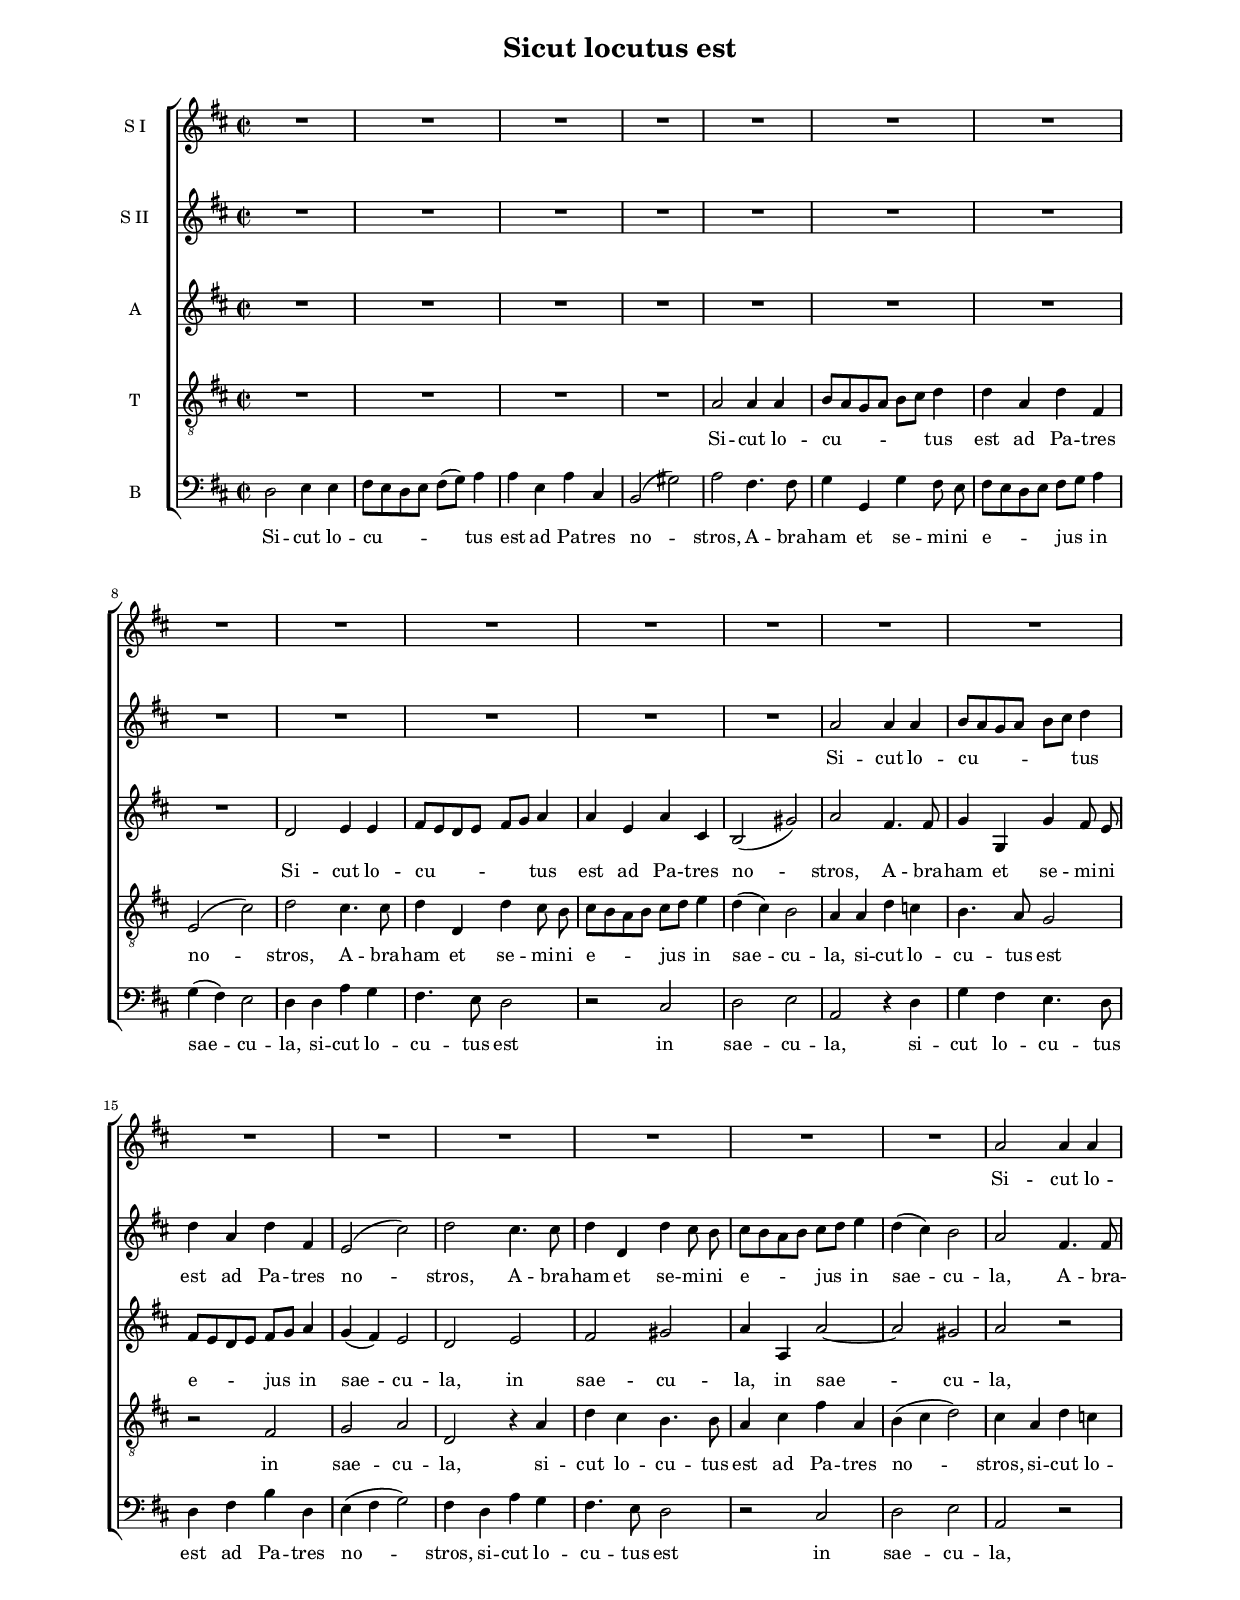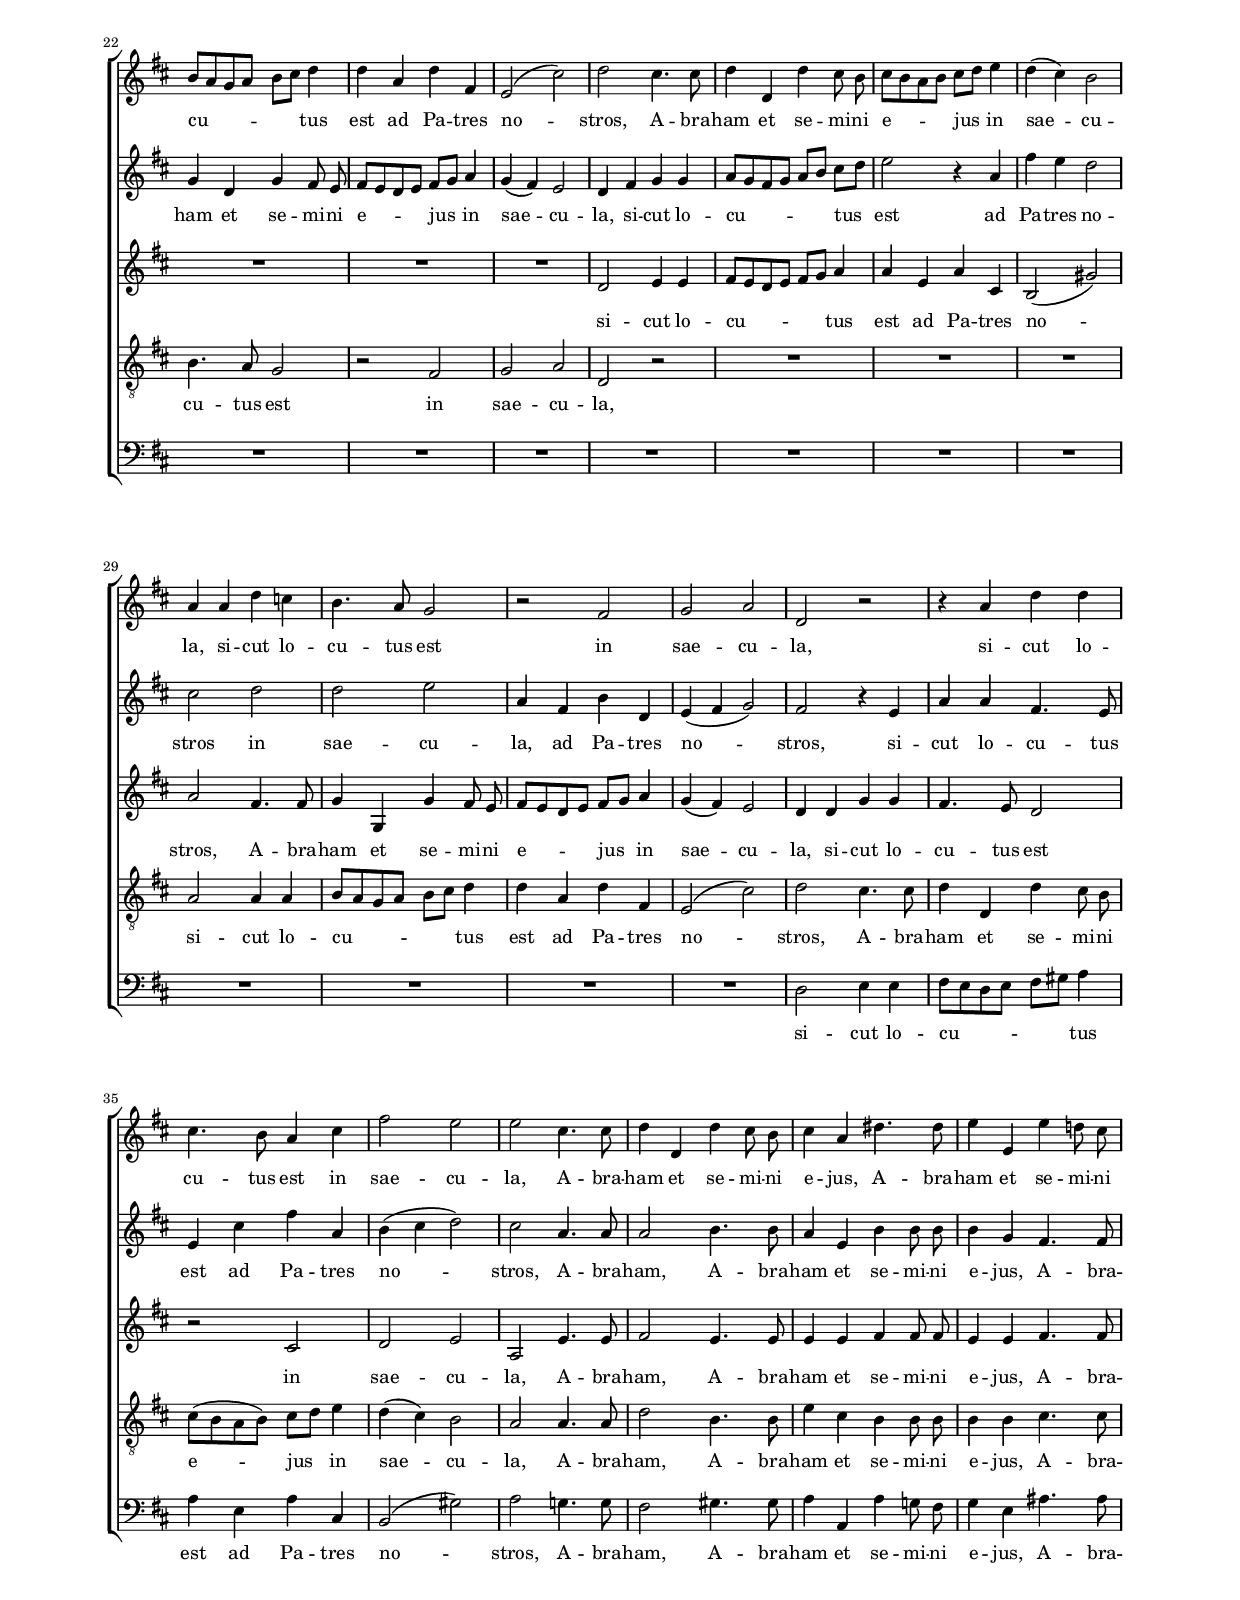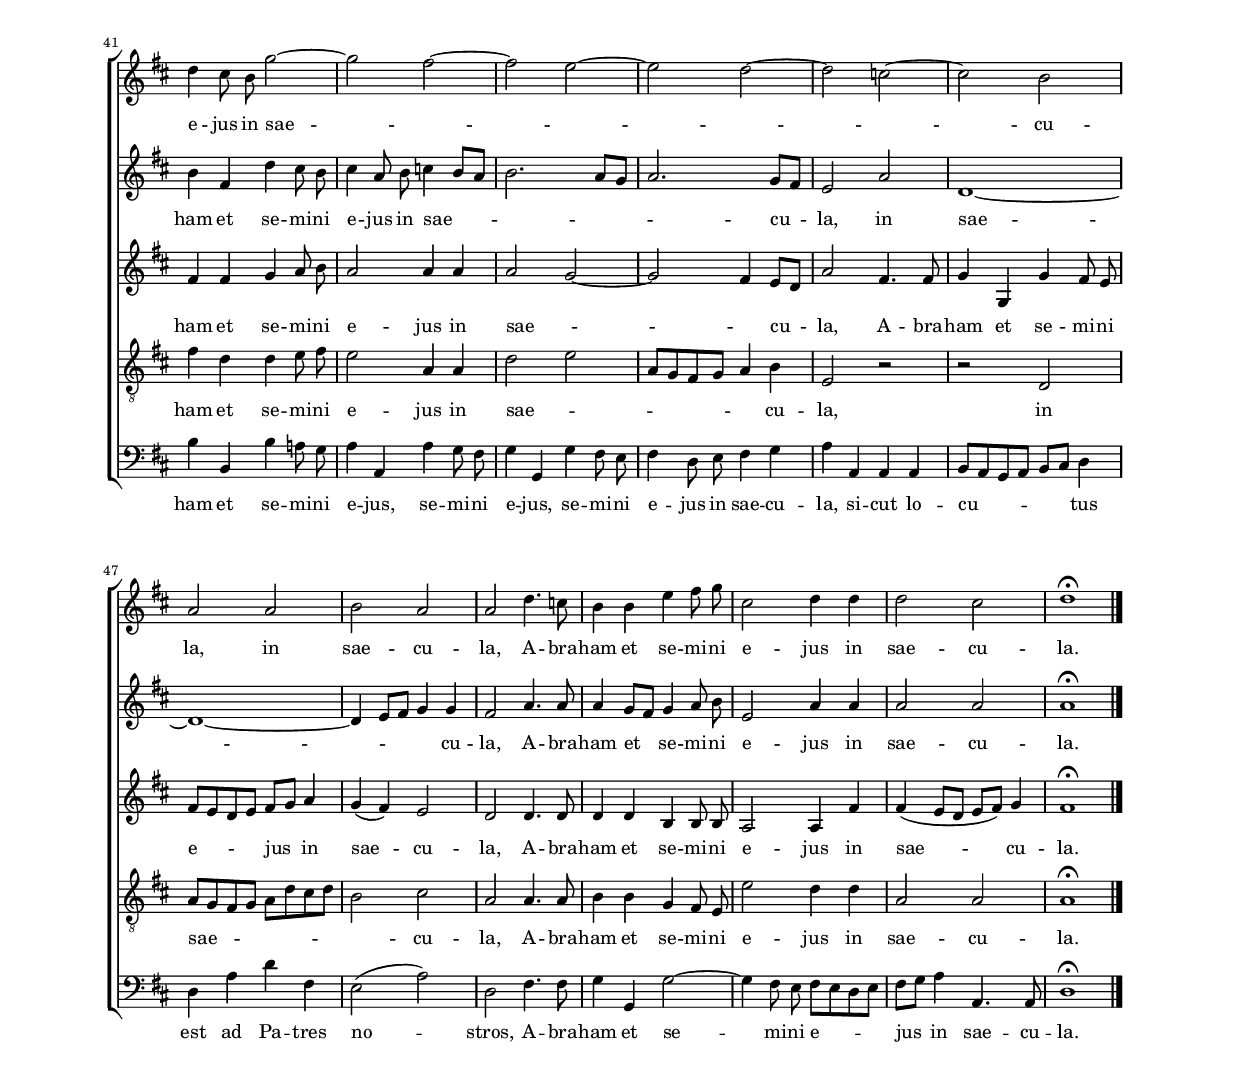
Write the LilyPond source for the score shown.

\header
{
  title="Sicut locutus est"
  composer=""
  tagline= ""
}

\version "2.18.2"
\include "deutsch.ly"
#(set-global-staff-size 15)
% #(set-default-paper-size "letter")
#(ly:set-option 'point-and-click #f)

	
\paper
	{
	top-margin = 1.8 \cm
	bottom-margin = 1.8 \cm
	left-margin = 2 \cm
	right-margin = 2 \cm
	ragged-bottom = ##f
	ragged-last-bottom = ##t
	print-page-number = ##f
	system-system-spacing = #'((basic-distance . 18) (minimum-distance . 14) (padding . 8) (strechability . 150))
%	systems-per-page = 3
%	min-systems-per-page = 3
	markup-system-spacing #'basic-distance = #12
%	print-all-headers = ##t
%	print-first-page-number = ##t
%	first-page-number = 1
	}

	
global = {
	\key d \major
	\time 2/2
        \skip 1*53 \bar "|."
	}
	
	m = \melisma
	me = \melismaEnd



     
cantus =  \relative c''
	{
	\autoBeamOff
	R1
	R1
	R1
	R1
%5
	R1 |
	R1
	R1
	R1
	R1
%10
	R1 |
	R1
	R1
	R1
	R1
%15
	R1 |
	R1
	R1
	R1
	R1
%20
	R1 |
	a2 a4 a
	h8[ \m a g a] h[ cis] \me d4
	d4 a d fis,
	e2( \m cis') \me
%25
	d2 cis4. cis8 |
	d4 d, d' cis8 h
	cis8[ h a h] cis[ d] e4
	d4( \m cis) \me h2
	a4 a d c
%30
	h4. a8 g2 |
	r2 fis
	g2 a
	d,2 r
	r4 a' d d
%35
	cis4. h8 a4 cis |
	fis2 e
	e2 cis4. cis8
	d4 d, d' cis8 h
	cis4 a dis4. dis8
%40
	e4 e, e' d!8 cis |
	d4 cis8 h g'2~
	g2 \m fis~
	fis2 e~
	e2 d~
%45
	d2 c~ |
	c2 \me h
	a2 a
	h2 a
	a2 d4. c8
%50
	h4 h e fis8 g |
	cis,2 d4 d
	d2 cis
        d1^\fermata |
	}


quintus =  \relative c''
        {
	\autoBeamOff
        R1
	R1
	R1
	R1
%5
	R1 |
	R1
	R1
	R1
	R1
%10
	R1 |
	R1
	R1
	a2 a4 a
	h8[ \m a g a] h[ cis] \me d4
%15
	d4 a d fis,
	e2( \m cis') \me
	d2 cis4. cis8 |
	d4 d, d' cis8 h
	cis8[ h a h] cis[ d] e4
%20
        d4( \m cis) \me h2 |	
        a2 fis4. fis8
	g4 d g fis8 e
	fis8[ e d e] fis8[ g] a4
	g4( \m fis) \me e2
%25
	d4 fis g g |
	a8[ \m g fis g] a[ h] \me cis[ d]
	e2 r4 a,
	fis'4 e d2
	cis2 d
%30
	d2 e |
	a,4 fis h d,
	e4( \m fis g2) \me
	fis2 r4 e
	a4 a fis4. e8
%35
	e4 cis' fis a, |
	h4( \m cis d2) \me
	cis2 a4. a8
	a2 h4. h8
	a4 e h' h8 h
%40
	h4 g fis4. fis8 |
	h4 fis d' cis8 h
	cis4 a8 h c4 \m h8[ a]
	h2. a8[ g]
	a2. \me g8[ fis]
%45
	e2 a |
	d,1~
	d1~
	d4 \m e8[ fis] g4 \me g
	fis2 a4. a8
%50
	a4 g8[ fis] g4 a8 h |
	e,2 a4 a
	a2 a
	a1^\fermata |
	}


altus =  \relative c'
	{
	\autoBeamOff
	R1  
	R1
	R1
	R1
%5
	R1 |
	R1
	R1
	R1
	d2 e4 e
%10
	fis8[ \m e d e] fis[ g] \me a4 |
	a4 e a cis,
	h2( \m gis') \me
	a2 fis4. fis8
	g4 g, g' fis8 e
%15
	fis8[ e d e] fis[ g] a4 |
	g4( \m fis) \me e2
	d2 e
	fis gis
	a4 a, a'2~
%20
        a2 gis |
	a2 r
	R1
	R1
	R1
%25
	d,2 e4 e |
	fis8[ \m e d e] fis[ g] \me a4
	a4 e a cis,
	h2( \m gis') \me
	a2 fis4. fis8
%30
	g4 g, g' fis8 e |
	fis8[ e d e] fis[ g] a4
	g4( \m fis) \me e2
	d4 d g g
	fis4. e8 d2
%35
	r2 cis |
	d2 e
	a,2 e'4. e8
	fis2 e4. e8
	e4 e fis fis8 fis
%40
	e4 e fis4. fis8 |
	fis4 fis g a8 h
	a2 a4 a
	a2 \m  g~
	g2 fis4 \me e8[ d]
%45
	a'2 fis4. fis8 |
	g4 g, g' fis8 e
	fis8[ e d e] fis[ g] a4
	g4( \m fis) \me e2
	d2 d4. d8
%50
	d4 d h h8 h |
	a2 a4 fis'
	fis4( \m e8[ d] e[ fis]) \me g4
	fis1^\fermata |
	}

	
tenor  =  \relative c'
	{
	\autoBeamOff
	R1
	R1
	R1
	R1
%5
	a2 a4 a
	h8[ \m a g a] h[ cis] \me d4
	d4 a d fis,
	e2( \m cis') \me
	d2 cis4. cis8
%10
	d4 d, d' cis8 h
	cis8[ h a h] cis[ d] e4
	d4( \m cis) \me h2
	a4 a d c
	h4. a8 g2 |
%15
        r2 fis
	g2 a
	d,2 r4 a'
	d4 cis h4. h8
	a4 cis fis a,
%20
	h4( \m cis d2) \me |
	cis 4 a d c
	h4. a8 g2
	r2 fis
	g2 a
%25
	d,2 r |
	R1
	R1
	R1
	a'2 a4 a
%30
	h8[ \m a g a] h[ cis] \me d4 |
	d4 a d fis,
	e2( \m cis' ) \me
	d2 cis4. cis8
	d4 d, d' cis8 h
%35
	cis8[( h a h]) cis[ d] e4 |
	d4( \m cis) \me h2
	a2 a4. a8
	d2 h4. h8
	e4 cis h h8 h
%40
	h4 h cis4. cis8 |
	fis4 d d e8 fis
	e2 a,4 a
	d2 \m e
	a,8[ g fis g] a4 \me h
%45
	e,2 r |
	r2 d
	a'8[ \m g fis g] a[ d cis d]
	h2 \me cis
	a2 a4. a8
%50
	h4 h g fis8 e |
	e'2 d4 d
	a2 a
	a1^\fermata |
	}


bassus  =  \relative c
	{
	\autoBeamOff
	d2 e4 e
	fis8[ \m e d e] fis[( g]) \me a4
	a4 e a cis,
	h2( \m gis') \me
%5
	a2 fis4. fis8 |
	g4 g, g' fis8 e
	fis8[ e d e] fis[ g] a4
	g4( \m fis) \me e2
	d4 d a' g
%10
	fis4. e8 d2 |
	r2 cis
	d2 e
	a,2 r4 d
	g4 fis e4. d8
%15
	d4 fis  h d, |
	e4( \m fis g2) \me
	fis4 d a' g
	fis4. e8 d2
	r2 cis
%20
	d2 e |
	a,2 r
	R1
	R1
	R1
%25
	R1 |
	R1
	R1
	R1
	R1
%30
	R1 |
	R1
	R1
	d2 e4 e
        fis8[ \m e d e] fis[ gis] \me a4
%35
	a4 e a cis, |
	h2( \m gis') \me
	a2 g!4. g8
	fis2 gis4. gis8
	a4 a, a' g!8 fis
%40
	g4 e ais4. ais8 |
	h4 h, h' a!8 g
	a4 a, a' g8 fis
	g4 g, g' fis8 e
	fis4 d8 e fis4 g
%45
	a4 a, a a |
	h8[ \m a g a] h[ cis] \me d4
	d4 a' d fis,
	e2( \m a) \me
	d,2 fis4. fis8
%50
	g4 g, g'2~
	g4 fis8 e fis[ e d e]
	fis8[ g] a4 a,4. a8
	d1^\fermata |
	}

lyricscantus = \lyricmode {
	Si -- cut lo -- cu -- tus est ad Pa -- tres no -- stros,
        A -- bra -- ham et se -- mi -- ni e -- jus in sae -- cu -- la,
        si -- cut lo -- cu -- tus est in sae -- cu -- la,
        si -- cut lo -- cu -- tus est in sae -- cu -- la,
        A -- bra -- ham et se -- mi -- ni e -- jus,
        A -- bra -- ham et se -- mi -- ni e -- jus in sae -- cu -- la,
        in sae -- cu -- la,
        A -- bra -- ham et se -- mi -- ni e -- jus in sae -- cu -- la.
	}


lyricsquintus = \lyricmode {
	Si -- cut lo -- cu -- tus est ad Pa -- tres no -- stros,
        A -- bra -- ham et se -- mi -- ni e -- jus in sae -- cu -- la,
        A -- bra -- ham et se -- mi -- ni e -- jus in sae -- cu -- la,
        si -- cut lo -- cu -- tus est ad Pa -- tres no -- stros in sae -- cu -- la,
        ad Pa -- tres no -- stros,
        si -- cut lo -- cu -- tus est ad Pa -- tres no -- stros,
        A -- bra -- ham,
        A -- bra -- ham et se -- mi -- ni e -- jus,
        A -- bra -- ham et se -- mi -- ni e -- jus in sae -- cu -- la,
        in sae -- cu -- la,
        A -- bra -- ham et se -- mi -- ni e -- jus in sae -- cu -- la.
	}


lyricsaltus = \lyricmode {
	Si -- cut lo -- cu -- tus est ad Pa -- tres no -- stros,
        A -- bra -- ham et se -- mi -- ni e -- jus in sae -- cu -- la,
        in sae -- cu -- la,
        in sae -- cu -- la,
        si -- cut lo -- cu -- tus est ad Pa -- tres no -- stros,
        A -- bra -- ham et se -- mi -- ni e -- jus in sae -- cu -- la,
        si -- cut lo -- cu -- tus est in sae -- cu -- la,
        A -- bra -- ham,
        A -- bra -- ham et se -- mi -- ni e -- jus,
        A -- bra -- ham et se -- mi -- ni e -- jus in sae -- cu -- la,
        A -- bra -- ham et se -- mi -- ni e -- jus in sae -- cu -- la,
        A -- bra -- ham et se -- mi -- ni e -- jus in sae -- cu -- la.
	}


lyricstenor = \lyricmode {
	Si -- cut lo -- cu -- tus est ad Pa -- tres no -- stros,
        A -- bra -- ham et se -- mi -- ni e -- jus in sae -- cu -- la,
        si -- cut lo -- cu -- tus est in sae -- cu -- la,
        si -- cut lo -- cu -- tus est ad Pa -- tres no -- stros,
        si -- cut lo -- cu -- tus est in sae -- cu -- la,
        si -- cut lo -- cu -- tus est ad Pa -- tres no -- stros,
        A -- bra -- ham et se -- mi -- ni e -- jus in sae -- cu -- la,
        A -- bra -- ham,
        A -- bra -- ham et se -- mi -- ni e -- jus,
        A -- bra -- ham et se -- mi -- ni e -- jus in sae -- cu -- la,
        in sae -- cu -- la,
        A -- bra -- ham et se -- mi -- ni e -- jus in sae -- cu -- la.
	}


lyricsbassus = \lyricmode {
	Si -- cut lo -- cu -- tus est ad Pa -- tres no -- stros,
        A -- bra -- ham et se -- mi -- ni e -- jus in sae -- cu -- la,
        si -- cut lo -- cu -- tus est in sae -- cu -- la,
        si -- cut lo -- cu -- tus est ad Pa -- tres no -- stros,
        si -- cut lo -- cu -- tus est in sae -- cu -- la,
        si -- cut lo -- cu -- tus est ad Pa -- tres no -- stros,
        A -- bra -- ham,
        A -- bra -- ham et se -- mi -- ni e -- jus,
        A -- bra -- ham et se -- mi -- ni e -- jus,
        se -- mi -- ni e -- jus,
        se -- mi -- ni e -- jus in sae -- cu -- la,
        si -- cut lo -- cu -- tus est ad Pa -- tres no -- stros,
        A -- bra -- ham et se -- mi -- ni e -- jus in sae -- cu -- la.
	}


\score
{  
  % \transpose {
	\new ChoirStaff \with { \override StaffGrouper.staff-staff-spacing.basic-distance = #12 }
	<<

	\new Staff << \global
	\new Voice="v1" {
		\set Staff.instrumentName= "S I"
		\set Staff.midiInstrument = "reed organ"
		\clef violin
		\cantus }
	\new Lyrics \lyricsto "v1" {\lyricscantus }
	>>

	
	\new Staff << \global
	\new Voice="v5" {
		\set Staff.instrumentName= "S II"
		\set Staff.midiInstrument = "reed organ"
		\clef violin
		\quintus}
	\new Lyrics \lyricsto "v5" {\lyricsquintus }
	>>

	
	\new Staff << \global
	\new Voice="v2" {
		\set Staff.instrumentName= "A"
		\set Staff.midiInstrument = "reed organ"
		\clef violin 
		\altus}
	\new Lyrics \lyricsto "v2" {\lyricsaltus }
	>>


	\new Staff << \global
	\new Voice="v3" {
		\set Staff.instrumentName= "T"
		\set Staff.midiInstrument = "reed organ"
		\clef "G_8"
		\tenor }
	\new Lyrics \lyricsto "v3" {\lyricstenor }
	>>

	
	\new Staff << \global
	\new Voice="v4" {
		\set Staff.instrumentName= "B"
		\set Staff.midiInstrument = "reed organ"
		\clef bass 
		\bassus }
	\new Lyrics \lyricsto "v4" {\lyricsbassus}
	>>

	>>
	% } % transpose

	\layout
	{
	indent = 1\cm
	\context { \Lyrics \override VerticalAxisGroup.nonstaff-relatedstaff-spacing.padding = #1.5 }
	\context { \Staff \override TimeSignature.break-visibility = #end-of-line-invisible }
%	\context { \Staff \override InstrumentName.X-offset = #'-25 }
%	\context { \Voice \override Slur.transparent = ##t }
%	\context { \Voice \override AccidentalSuggestion.avoid-slur = #'ignore }
%	\context { \Voice \override AccidentalSuggestion.outside-staff-priority = ##f }
	\context { \Score \override BarNumber.padding = #2 }
	\context { \Voice \override NoteHead.style = #'baroque }
	}
	
	
}


% EOF
